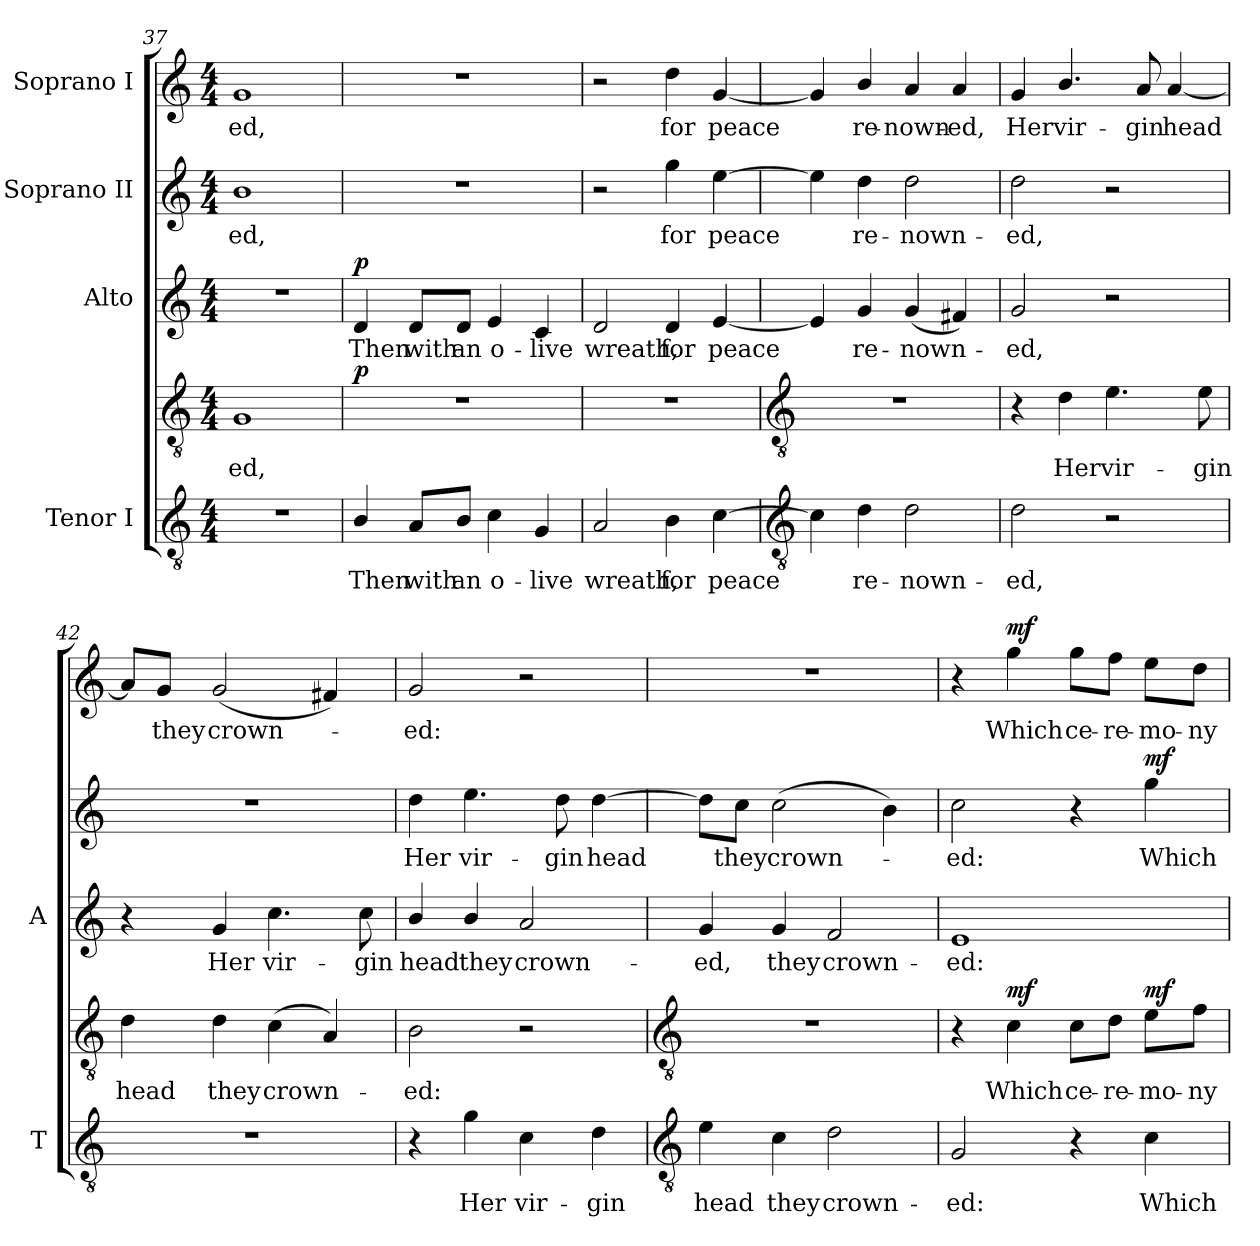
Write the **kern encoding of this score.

**kern	**text	**kern	**text	**dynam	**kern	**text	**dynam	**kern	**text	**dynam	**kern	**text	**dynam
*part4	*part4	*part4	*part4	*part4	*part3	*part3	*part3	*part2	*part2	*part2	*part1	*part1	*part1
*staff5	*staff5	*staff4	*staff4	*staff4/5	*staff3	*staff3	*staff3	*staff2	*staff2	*staff2	*staff1	*staff1	*staff1
*I"Tenor I	*	*	*	*	*I"Alto	*	*	*I"Soprano II	*	*	*I"Soprano I	*	*
*I'T	*	*	*	*	*I'A	*	*	*	*	*	*	*	*
*clefGv2	*	*clefGv2	*	*	*clefG2	*	*	*clefG2	*	*	*clefG2	*	*
*k[]	*	*k[]	*	*	*k[]	*	*	*k[]	*	*	*k[]	*	*
*C:	*	*C:	*	*	*C:	*	*	*C:	*	*	*C:	*	*
*M4/4	*	*M4/4	*	*	*M4/4	*	*	*M4/4	*	*	*M4/4	*	*
=37	=37	=37	=37	=37	=37	=37	=37	=37	=37	=37	=37	=37	=37
!	!	!	!LO:LY:b	!	!	!	!	!	!LO:LY:b	!	!	!LO:LY:b	!
1r	.	1G	-ed,	.	1r	.	.	1b	-ed,	.	1g	ed,	.
=38	=38	=38	=38	=38	=38	=38	=38	=38	=38	=38	=38	=38	=38
!	!LO:LY:b	!	!	!LO:DY:b=2	!	!LO:LY:b	!LO:DY:b	!	!	!	!	!	!
4B/	Then	1r	.	p	4d	Then	p	1r	.	.	1r	.	.
!	!LO:LY:b	!	!	!	!	!LO:LY:b	!	!	!	!	!	!	!
8A/L	with	.	.	.	8d/L	with	.	.	.	.	.	.	.
!	!LO:LY:b	!	!	!	!	!LO:LY:b	!	!	!	!	!	!	!
8B/J	an	.	.	.	8d/J	an	.	.	.	.	.	.	.
!	!LO:LY:b	!	!	!	!	!LO:LY:b	!	!	!	!	!	!	!
4c	o-	.	.	.	4e	o-	.	.	.	.	.	.	.
!	!LO:LY:b	!	!	!	!	!LO:LY:b	!	!	!	!	!	!	!
4G	-live	.	.	.	4c	-live	.	.	.	.	.	.	.
=39	=39	=39	=39	=39	=39	=39	=39	=39	=39	=39	=39	=39	=39
!	!LO:LY:b	!	!	!	!	!LO:LY:b	!	!	!	!	!	!	!
2A	wreath,	1r	.	.	2d	wreath,	.	2r	.	.	2r	.	.
!	!LO:LY:b	!	!	!	!	!LO:LY:b	!	!	!LO:LY:b	!	!	!LO:LY:b	!
4B	for	.	.	.	4d	for	.	4gg	for	.	4dd	for	.
!	!LO:LY:b	!	!	!	!	!LO:LY:b	!	!	!LO:LY:b	!	!	!LO:LY:b	!
[4c	peace	.	.	.	[4e	peace	.	[4ee	peace	.	[4g	peace	.
!!LO:LB:g=z
=40	=40	=40	=40	=40	=40	=40	=40	=40	=40	=40	=40	=40	=40
*clefGv2	*	*clefGv2	*	*	*	*	*	*	*	*	*	*	*
4c]	.	1r	.	.	4e]	.	.	4ee]	.	.	4g]	.	.
!	!LO:LY:b	!	!	!	!	!LO:LY:b	!	!	!LO:LY:b	!	!	!LO:LY:b	!
4d	re-	.	.	.	4g	re-	.	4dd	re-	.	4b/	re-	.
!	!LO:LY:b	!	!	!	!	!LO:LY:b	!	!	!LO:LY:b	!	!	!LO:LY:b	!
2d	-nown-	.	.	.	(<4g	-nown-	.	2dd	-nown-	.	4a	-nown-	.
!	!	!	!	!	!	!	!	!	!	!	!	!LO:LY:b	!
.	.	.	.	.	4f#X)	.	.	.	.	.	4a	-ed,	.
=41	=41	=41	=41	=41	=41	=41	=41	=41	=41	=41	=41	=41	=41
!	!LO:LY:b	!	!	!	!	!LO:LY:b	!	!	!LO:LY:b	!	!	!LO:LY:b	!
2d	ed,	4r	.	.	2g	ed,	.	2dd	-ed,	.	4g	Her	.
!	!	!	!LO:LY:b	!	!	!	!	!	!	!	!	!LO:LY:b	!
.	.	4d	-Her	.	.	.	.	.	.	.	4.b/	vir-	.
!	!	!	!LO:LY:b	!	!	!	!	!	!	!	!	!	!
2r	.	4.e	vir-	.	2r	.	.	2r	.	.	.	.	.
!	!	!	!	!	!	!	!	!	!	!	!	!LO:LY:b	!
.	.	.	.	.	.	.	.	.	.	.	8a	-gin	.
!	!	!	!	!	!	!	!	!	!	!	!	!LO:LY:b	!
.	.	.	.	.	.	.	.	.	.	.	[4a	head	.
!	!	!	!LO:LY:b	!	!	!	!	!	!	!	!	!	!
.	.	8e	-gin	.	.	.	.	.	.	.	.	.	.
=42	=42	=42	=42	=42	=42	=42	=42	=42	=42	=42	=42	=42	=42
!	!	!	!LO:LY:b	!	!	!	!	!	!	!	!	!	!
1r	.	4d	head	.	4r	.	.	1r	.	.	8a/L]	.	.
!	!	!	!	!	!	!	!	!	!	!	!	!LO:LY:b	!
.	.	.	.	.	.	.	.	.	.	.	8g/J	they	.
!	!	!	!LO:LY:b	!	!	!LO:LY:b	!	!	!	!	!	!LO:LY:b	!
.	.	4d	they	.	4g	Her	.	.	.	.	(<2g	crown-	.
!	!	!	!LO:LY:b	!	!	!LO:LY:b	!	!	!	!	!	!	!
.	.	(<4c	crown-	.	4.cc	vir-	.	.	.	.	.	.	.
.	.	4A)	.	.	.	.	.	.	.	.	4f#X)	.	.
!	!	!	!	!	!	!LO:LY:b	!	!	!	!	!	!	!
.	.	.	.	.	8cc	-gin	.	.	.	.	.	.	.
=43	=43	=43	=43	=43	=43	=43	=43	=43	=43	=43	=43	=43	=43
!	!	!	!LO:LY:b	!	!	!LO:LY:b	!	!	!LO:LY:b	!	!	!LO:LY:b	!
4r	.	2B	ed:	.	4b/	head	.	4dd	Her	.	2g	ed:	.
!	!LO:LY:b	!	!	!	!	!LO:LY:b	!	!	!LO:LY:b	!	!	!	!
4g	Her	.	.	.	4b/	they	.	4.ee	vir-	.	.	.	.
!	!LO:LY:b	!	!	!	!	!LO:LY:b	!	!	!	!	!	!	!
4c	vir-	2r	.	.	2a	crown-	.	.	.	.	2r	.	.
!	!	!	!	!	!	!	!	!	!LO:LY:b	!	!	!	!
.	.	.	.	.	.	.	.	8dd	-gin	.	.	.	.
!	!LO:LY:b	!	!	!	!	!	!	!	!LO:LY:b	!	!	!	!
4d	-gin	.	.	.	.	.	.	[4dd	head	.	.	.	.
!!LO:LB:g=z
=44	=44	=44	=44	=44	=44	=44	=44	=44	=44	=44	=44	=44	=44
*clefGv2	*	*clefGv2	*	*	*	*	*	*	*	*	*	*	*
!	!LO:LY:b	!	!	!	!	!LO:LY:b	!	!	!	!	!	!	!
4e	head	1r	.	.	4g	-ed,	.	8dd\L]	.	.	1r	.	.
!	!	!	!	!	!	!	!	!	!LO:LY:b	!	!	!	!
.	.	.	.	.	.	.	.	8cc\J	they	.	.	.	.
!	!LO:LY:b	!	!	!	!	!LO:LY:b	!	!	!LO:LY:b	!	!	!	!
4c	they	.	.	.	4g	they	.	(>2cc	crown-	.	.	.	.
!	!LO:LY:b	!	!	!	!	!LO:LY:b	!	!	!	!	!	!	!
2d	crown-	.	.	.	2f	crown-	.	.	.	.	.	.	.
.	.	.	.	.	.	.	.	4b)	.	.	.	.	.
=45	=45	=45	=45	=45	=45	=45	=45	=45	=45	=45	=45	=45	=45
!	!LO:LY:b	!	!	!	!	!LO:LY:b	!	!	!LO:LY:b	!	!	!	!
2G	ed:	4r	.	.	1e	-ed:	.	2cc	ed:	.	4r	.	.
!	!	!	!LO:LY:b	!LO:DY:b	!	!	!	!	!	!	!	!LO:LY:b	!LO:DY:b
.	.	4c	-Which	mf	.	.	.	.	.	.	4gg	Which	mf
!	!	!	!LO:LY:b	!	!	!	!	!	!	!	!	!LO:LY:b	!
4r	.	8c\L	ce-	.	.	.	.	4r	.	.	8gg\L	ce-	.
!	!	!	!LO:LY:b	!	!	!	!	!	!	!	!	!LO:LY:b	!
.	.	8d\J	-re-	.	.	.	.	.	.	.	8ff\J	-re-	.
!	!LO:LY:b	!	!LO:LY:b	!LO:DY:b=2	!	!	!	!	!LO:LY:b	!LO:DY:b	!	!LO:LY:b	!
4c	Which	8e\L	-mo-	mf	.	.	.	4gg	Which	mf	8ee\L	-mo-	.
!	!	!	!LO:LY:b	!	!	!	!	!	!	!	!	!LO:LY:b	!
.	.	8f\J	-ny	.	.	.	.	.	.	.	8dd\J	-ny	.
=	=	=	=	=	=	=	=	=	=	=	=	=	=
*-	*-	*-	*-	*-	*-	*-	*-	*-	*-	*-	*-	*-	*-
